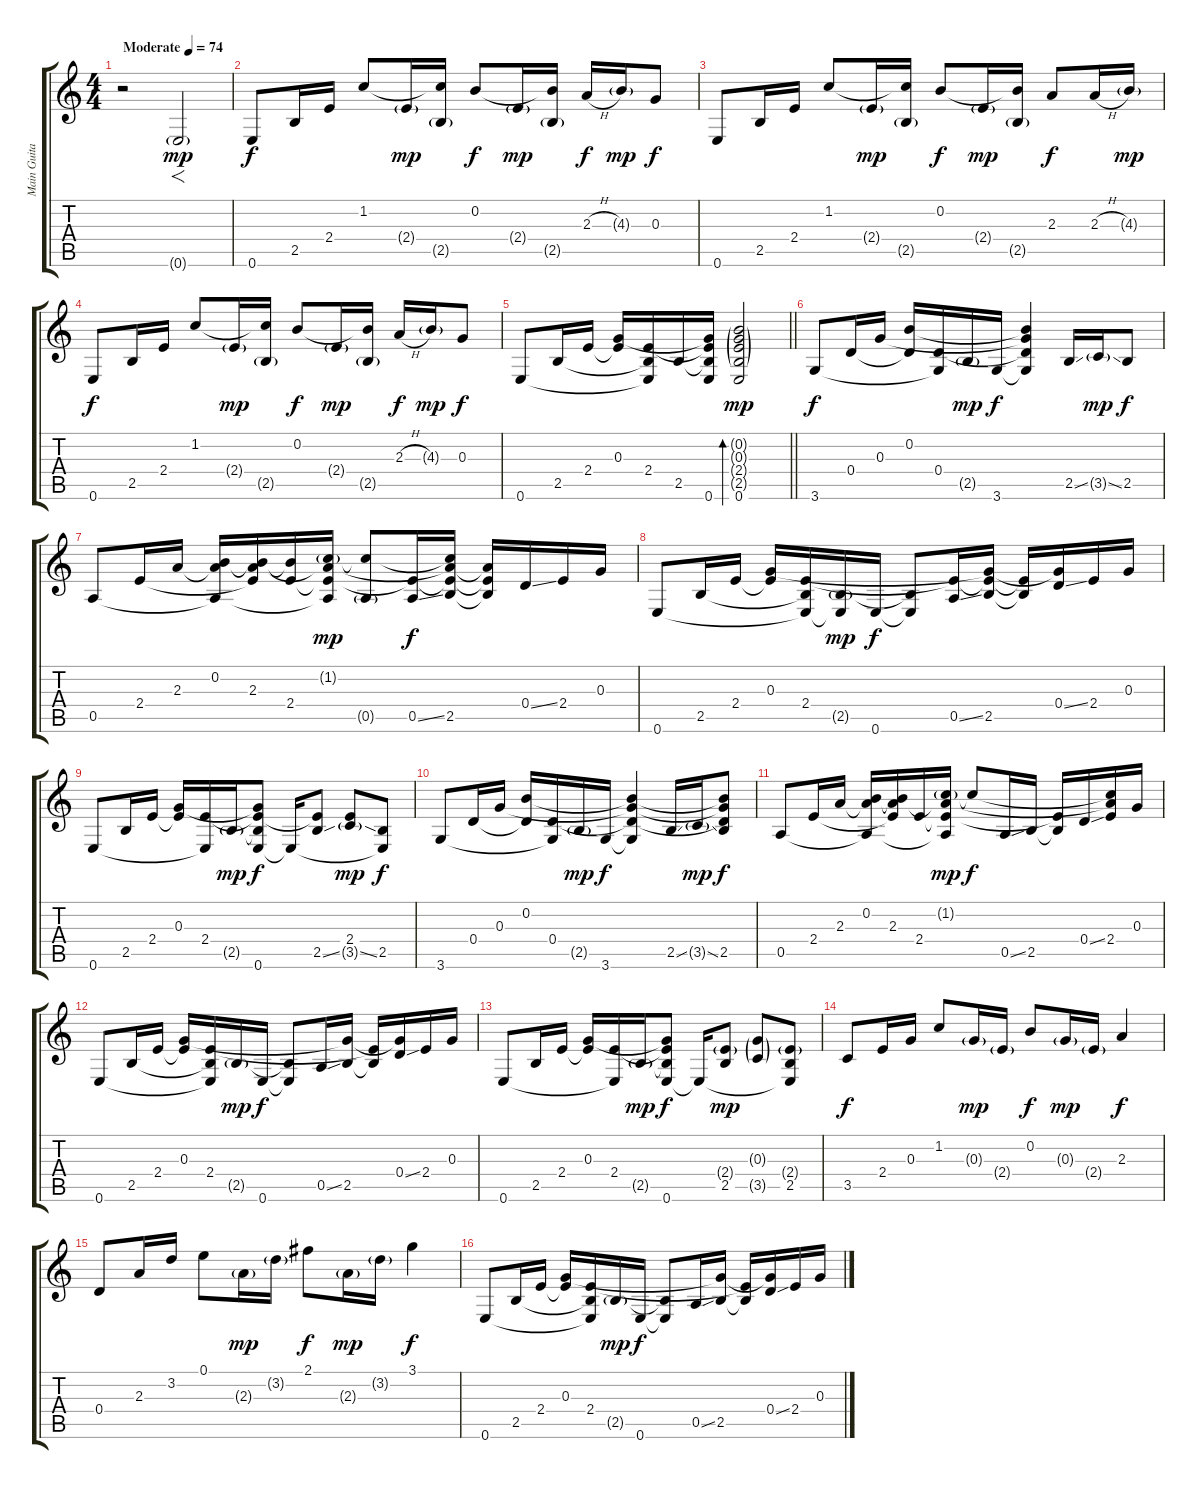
\track ("Main Guitar" "Main Guita") {instrument electricguitarclean}
\staff {score tabs}
\tuning (E4 B3 G3 D3 A2 E2) {hide}
\ts (4 4)
\tempo (74 "Moderate")
\clef g2
\ks c
r.2{dy mp instrument electricguitarclean} 0.6{g}.2{f} |
0.6.8{dy f} 2.5.16 2.4.16 1.2.8 2.4{g}.16{dy mp} (1.2{t} 2.5{g}).16 0.2.8{dy f} 2.4{g}.16{dy mp} (0.2{t} 2.5{g}).16 2.3{h}.16{dy f} 4.3{g}.16{dy mp} 0.3.8{dy f} |
0.6.8 2.5.16 2.4.16 1.2.8 2.4{g}.16{dy mp} (1.2{t} 2.5{g}).16 0.2.8{dy f} 2.4{g}.16{dy mp} (0.2{t} 2.5{g}).16 2.3.8{dy f} 2.3{h}.16 4.3{g}.16{dy mp} |
0.6.8{dy f} 2.5.16 2.4.16 1.2.8 2.4{g}.16{dy mp} (1.2{t} 2.5{g}).16 0.2.8{dy f} 2.4{g}.16{dy mp} (0.2{t} 2.5{g}).16 2.3{h}.16{dy f} 4.3{g}.16{dy mp} 0.3.8{dy f} |
\barLineRight lightlight
0.6.8 2.5.16 2.4.16 (0.3 2.4{t}).16 (2.4 2.5{t} 0.6{t}).16 2.5.16 (0.3{t} 2.4{t} 2.5{t} 0.6).16 (0.2{g} 0.3{g} 2.4{g} 2.5{g} 0.6).2{bd 120 dy mp} |
3.6.8{dy f} 0.4.16 0.3.16 (0.2 0.4{t}).16 (0.4 3.6{t}).16 2.5{g}.16{dy mp} 3.6.16{dy f} (0.2{t} 0.3{t} 0.4{t} 3.6{t}).4 2.5{ss}.16 3.5{ss g}.16{dy mp} 2.5.8{dy f} |
0.5.8 2.4.16 2.3.16 (0.2 2.3{t} 0.5{t}).16 (0.2{t} 2.3 2.4{t}).16 (0.2{t} 2.4).16 (1.2{g} 2.3{t} 2.4{t} 0.5{t}).16{dy mp} (1.2{t} 0.5{g}).8 (2.4{t} 0.5{ss}).16{dy f} (1.2{t} 2.3{t} 2.4{t} 2.5).16 (2.3{t} 2.4{t} 2.5{t}).16 0.4{ss}.16 2.4.16 0.3.16 |
0.6.8 2.5.16 2.4.16 (0.3 2.4{t}).16 (2.4 2.5{t} 0.6{t}).16 (2.5{g} 0.6{t}).16{dy mp} 0.6.16{dy f} (2.5{t} 0.6{t}).8 (2.4{t} 0.5{ss}).16 (0.3{t} 2.4{t} 2.5).16 (2.4{t} 2.5{t}).16 (0.3{t} 0.4{ss}).16 2.4.16 0.3.16 |
0.6.8 2.5.16 2.4.16 (0.3 2.4{t}).16 (2.4 0.6{t}).16 2.5{g}.16{dy mp} (0.3{t} 2.4{t} 2.5{t} 0.6).8{dy f} 0.6{t}.16 (2.4{t} 2.5{ss}).8 (2.4 3.5{ss g}).8{dy mp} (2.5 0.6{t}).8{dy f} |
3.6.8 0.4.16 0.3.16 (0.2 0.4{t}).16 (0.4 3.6{t}).16 2.5{g}.16{dy mp} 3.6.16{dy f} (0.2{t} 0.3{t} 0.4{t} 3.6{t}).4 2.5{ss}.16 3.5{ss g}.16{dy mp} (0.2{t} 0.3{t} 0.4{t} 2.5).8{dy f} |
0.5.8 2.4.16 2.3.16 (0.2 2.3{t} 0.5{t}).16 (0.2{t} 2.3 2.4{t}).16 2.4.16 (1.2{g} 2.3{t} 2.4{t} 0.5{t}).16{dy mp} 1.2{t}.8{dy f} 0.5{ss}.16 2.5.16 (2.4{t} 2.5{t}).16 0.4{ss}.16 (1.2{t} 2.3{t} 2.4).16 0.3.16 |
0.6.8 2.5.16 2.4.16 (0.3 2.4{t}).16 (2.4 2.5{t} 0.6{t}).16 2.5{g}.16{dy mp} 0.6.16{dy f} (2.5{t} 0.6{t}).8 0.5{ss}.16 (0.3{t} 2.5).16 (2.4{t} 2.5{t}).16 (0.3{t} 0.4{ss}).16 2.4.16 0.3.16 |
0.6.8 2.5.16 2.4.16 (0.3 2.4{t}).16 (2.4 0.6{t}).16 2.5{g}.16{dy mp} (0.3{t} 2.4{t} 2.5{t} 0.6).8{dy f} 0.6{t}.16 (2.4{g} 2.5).8{dy mp} (0.3{g} 3.5{g}).8 (2.4{g} 2.5 0.6{t}).8 |
3.5.8{dy f} 2.4.16 0.3.16 1.2.8 0.3{g}.16{dy mp} 2.4{g}.16 0.2.8{dy f} 0.3{g}.16{dy mp} 2.4{g}.16 2.3.4{dy f} |
0.4.8 2.3.16 3.2.16 0.1.8 2.3{g}.16{dy mp} 3.2{g}.16 2.1.8{dy f} 2.3{g}.16{dy mp} 3.2{g}.16 3.1.4{dy f} |
0.6.8 2.5.16 2.4.16 (0.3 2.4{t}).16 (2.4 2.5{t} 0.6{t}).16 2.5{g}.16{dy mp} 0.6.16{dy f} (2.5{t} 0.6{t}).8 0.5{ss}.16 (0.3{t} 2.5).16 (2.4{t} 2.5{t}).16 (0.3{t} 0.4{ss}).16 2.4.16 0.3.16
